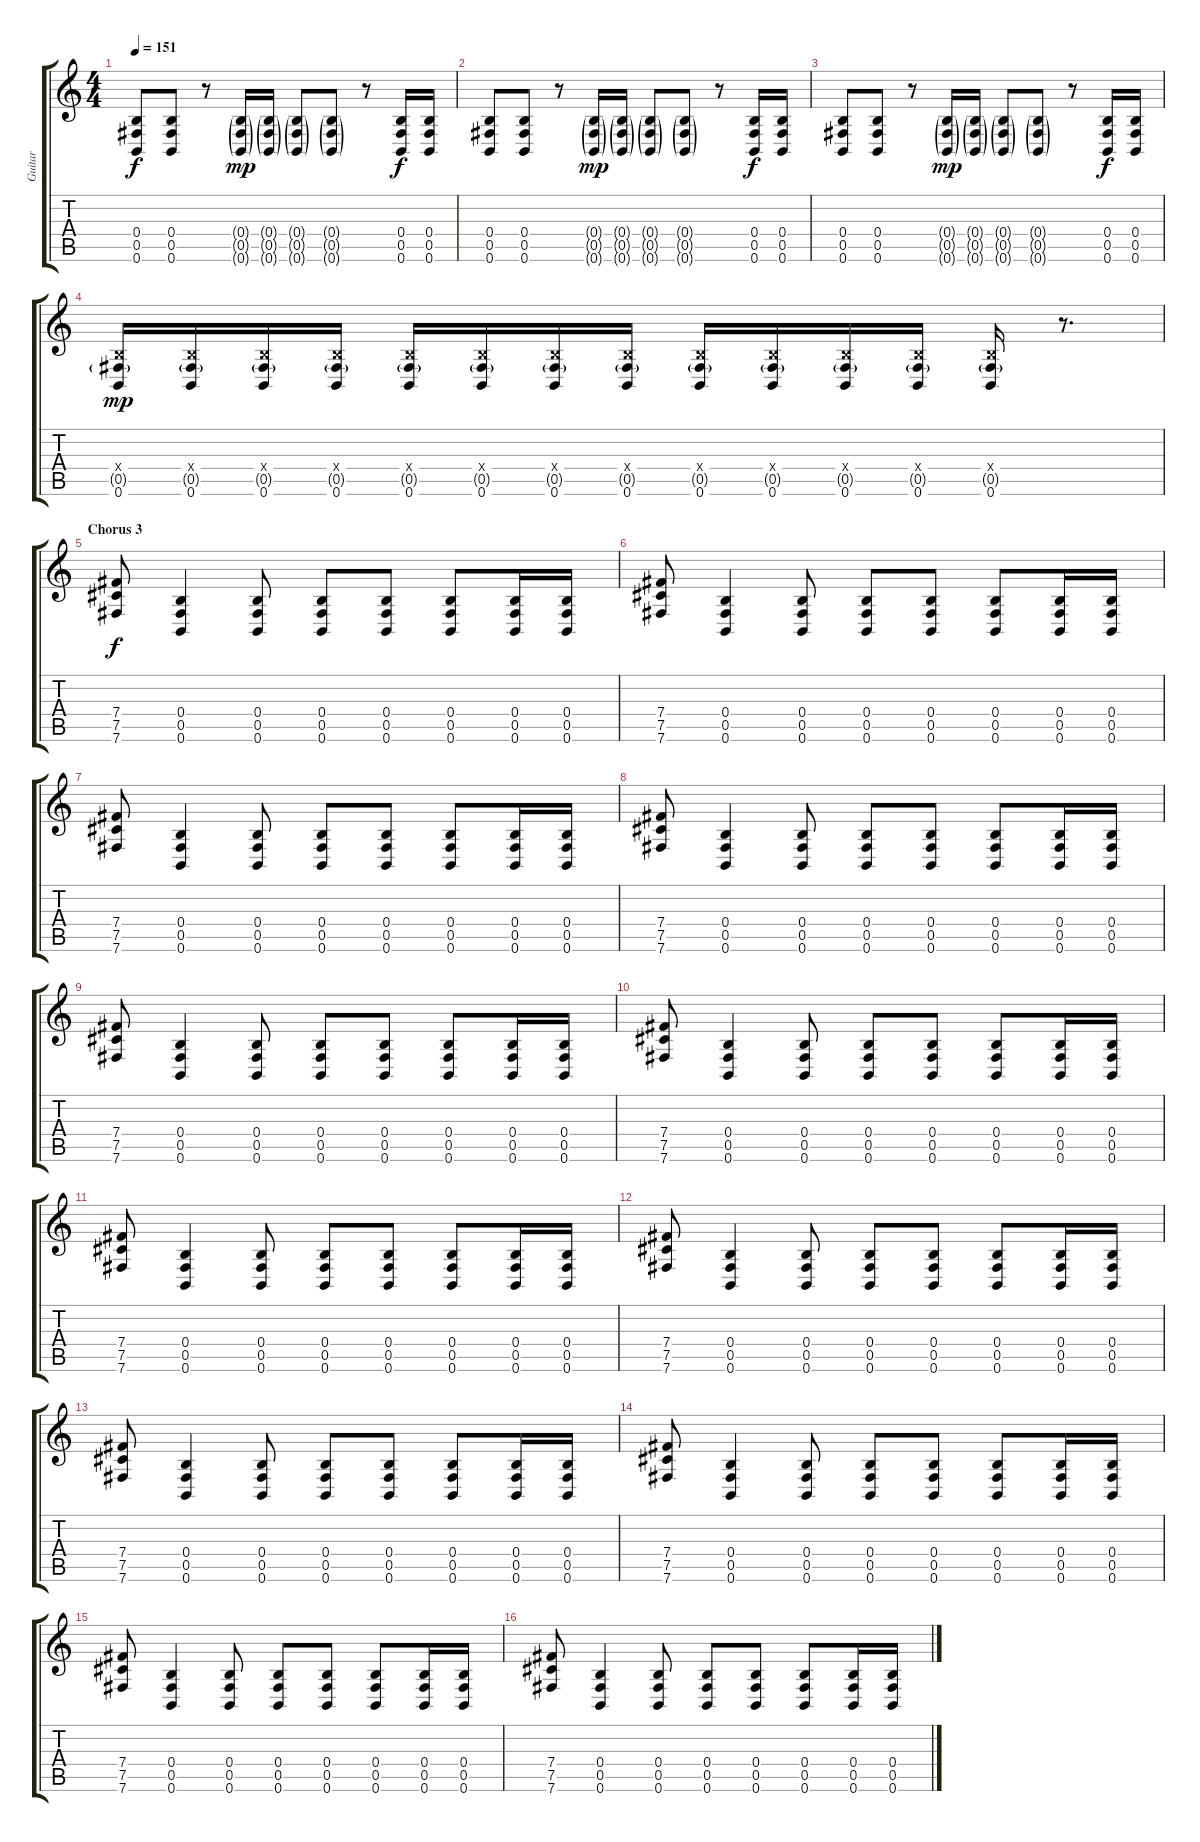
\track ("Guitar" "Guitar") {instrument distortionguitar}
\staff {score tabs}
\tuning (Db4 Ab3 E3 B2 Gb2 B1) {hide}
\ts (4 4)
\tempo 151
\clef g2
\ks c
(0.4 0.5 0.6).8{dy f} (0.4 0.5 0.6).8 r.8 (0.4{g} 0.5{g} 0.6{g}).16{dy mp} (0.4{g} 0.5{g} 0.6{g}).16 (0.4{g} 0.5{g} 0.6{g}).8 (0.4{g} 0.5{g} 0.6{g}).8 r.8 (0.4 0.5 0.6).16{dy f} (0.4 0.5 0.6).16 |
(0.4 0.5 0.6).8 (0.4 0.5 0.6).8 r.8 (0.4{g} 0.5{g} 0.6{g}).16{dy mp} (0.4{g} 0.5{g} 0.6{g}).16 (0.4{g} 0.5{g} 0.6{g}).8 (0.4{g} 0.5{g} 0.6{g}).8 r.8 (0.4 0.5 0.6).16{dy f} (0.4 0.5 0.6).16 |
(0.4 0.5 0.6).8 (0.4 0.5 0.6).8 r.8 (0.4{g} 0.5{g} 0.6{g}).16{dy mp} (0.4{g} 0.5{g} 0.6{g}).16 (0.4{g} 0.5{g} 0.6{g}).8 (0.4{g} 0.5{g} 0.6{g}).8 r.8 (0.4 0.5 0.6).16{dy f} (0.4 0.5 0.6).16 |
(0.4{x} 0.5{g} 0.6).16{dy mp} (0.4{x} 0.5{g} 0.6).16 (0.4{x} 0.5{g} 0.6).16 (0.4{x} 0.5{g} 0.6).16 (0.4{x} 0.5{g} 0.6).16 (0.4{x} 0.5{g} 0.6).16 (0.4{x} 0.5{g} 0.6).16 (0.4{x} 0.5{g} 0.6).16 (0.4{x} 0.5{g} 0.6).16 (0.4{x} 0.5{g} 0.6).16 (0.4{x} 0.5{g} 0.6).16 (0.4{x} 0.5{g} 0.6).16 (0.4{x} 0.5{g} 0.6).16 r.8{d} |
\section ("" "Chorus 3")
(7.4 7.5 7.6).8{dy f} (0.4 0.5 0.6).4 (0.4 0.5 0.6).8 (0.4 0.5 0.6).8 (0.4 0.5 0.6).8 (0.4 0.5 0.6).8 (0.4 0.5 0.6).16 (0.4 0.5 0.6).16 |
(7.4 7.5 7.6).8 (0.4 0.5 0.6).4 (0.4 0.5 0.6).8 (0.4 0.5 0.6).8 (0.4 0.5 0.6).8 (0.4 0.5 0.6).8 (0.4 0.5 0.6).16 (0.4 0.5 0.6).16 |
(7.4 7.5 7.6).8 (0.4 0.5 0.6).4 (0.4 0.5 0.6).8 (0.4 0.5 0.6).8 (0.4 0.5 0.6).8 (0.4 0.5 0.6).8 (0.4 0.5 0.6).16 (0.4 0.5 0.6).16 |
(7.4 7.5 7.6).8 (0.4 0.5 0.6).4 (0.4 0.5 0.6).8 (0.4 0.5 0.6).8 (0.4 0.5 0.6).8 (0.4 0.5 0.6).8 (0.4 0.5 0.6).16 (0.4 0.5 0.6).16 |
(7.4 7.5 7.6).8 (0.4 0.5 0.6).4 (0.4 0.5 0.6).8 (0.4 0.5 0.6).8 (0.4 0.5 0.6).8 (0.4 0.5 0.6).8 (0.4 0.5 0.6).16 (0.4 0.5 0.6).16 |
(7.4 7.5 7.6).8 (0.4 0.5 0.6).4 (0.4 0.5 0.6).8 (0.4 0.5 0.6).8 (0.4 0.5 0.6).8 (0.4 0.5 0.6).8 (0.4 0.5 0.6).16 (0.4 0.5 0.6).16 |
(7.4 7.5 7.6).8 (0.4 0.5 0.6).4 (0.4 0.5 0.6).8 (0.4 0.5 0.6).8 (0.4 0.5 0.6).8 (0.4 0.5 0.6).8 (0.4 0.5 0.6).16 (0.4 0.5 0.6).16 |
(7.4 7.5 7.6).8 (0.4 0.5 0.6).4 (0.4 0.5 0.6).8 (0.4 0.5 0.6).8 (0.4 0.5 0.6).8 (0.4 0.5 0.6).8 (0.4 0.5 0.6).16 (0.4 0.5 0.6).16 |
(7.4 7.5 7.6).8 (0.4 0.5 0.6).4 (0.4 0.5 0.6).8 (0.4 0.5 0.6).8 (0.4 0.5 0.6).8 (0.4 0.5 0.6).8 (0.4 0.5 0.6).16 (0.4 0.5 0.6).16 |
(7.4 7.5 7.6).8 (0.4 0.5 0.6).4 (0.4 0.5 0.6).8 (0.4 0.5 0.6).8 (0.4 0.5 0.6).8 (0.4 0.5 0.6).8 (0.4 0.5 0.6).16 (0.4 0.5 0.6).16 |
(7.4 7.5 7.6).8 (0.4 0.5 0.6).4 (0.4 0.5 0.6).8 (0.4 0.5 0.6).8 (0.4 0.5 0.6).8 (0.4 0.5 0.6).8 (0.4 0.5 0.6).16 (0.4 0.5 0.6).16 |
(7.4 7.5 7.6).8 (0.4 0.5 0.6).4 (0.4 0.5 0.6).8 (0.4 0.5 0.6).8 (0.4 0.5 0.6).8 (0.4 0.5 0.6).8 (0.4 0.5 0.6).16 (0.4 0.5 0.6).16
